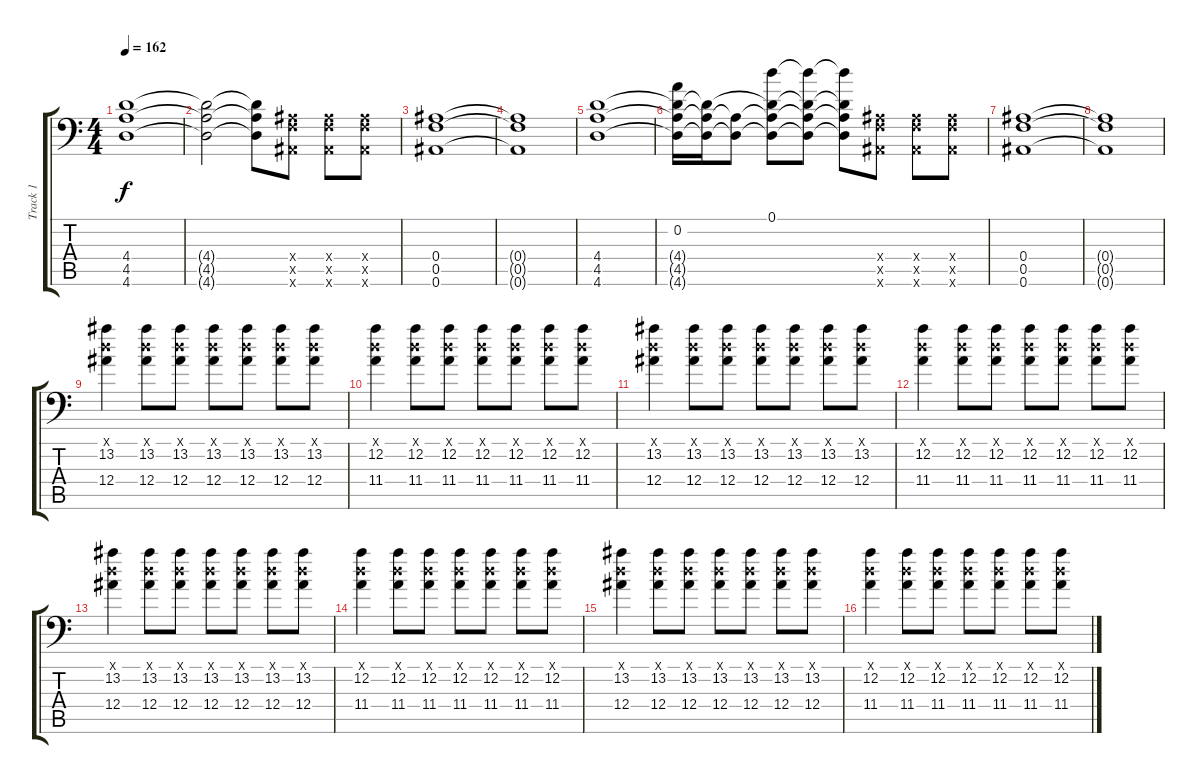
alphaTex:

\track ("Track 1" "Track 1") {instrument distortionguitar}
\staff {score tabs}
\tuning (D4 A3 F3 Bb2 F2 Bb1) {hide}
\ts (4 4)
\tempo 162
\clef f4
\ks c
(4.4 4.5 4.6).1{dy f} |
(4.4{t} 4.5{t} 4.6{t}).2 (4.4{t} 4.5{t} 4.6{t}).8 (0.4{x} 0.5{x} 0.6{x}).8 (0.4{x} 0.5{x} 0.6{x}).8 (0.4{x} 0.5{x} 0.6{x}).8 |
(0.4 0.5 0.6).1 |
(0.4{t} 0.5{t} 0.6{t}).1 |
(4.4 4.5 4.6).1 |
(0.2 4.4{t} 4.5{t} 4.6{t}).16 (4.4{t} 4.5{t} 4.6{t}).16 (4.5{t} 4.6{t}).8 (0.1 4.4{t} 4.5{t} 4.6{t}).8 (0.1{t} 4.4{t} 4.5{t} 4.6{t}).8 (0.1{t} 4.4{t} 4.5{t} 4.6{t}).8 (0.4{x} 0.5{x} 0.6{x}).8 (0.4{x} 0.5{x} 0.6{x}).8 (0.4{x} 0.5{x} 0.6{x}).8 |
(0.4 0.5 0.6).1 |
(0.4{t} 0.5{t} 0.6{t}).1 |
(0.1{x} 13.2 12.4).4 (0.1{x} 13.2 12.4).8 (0.1{x} 13.2 12.4).8 (0.1{x} 13.2 12.4).8 (0.1{x} 13.2 12.4).8 (0.1{x} 13.2 12.4).8 (0.1{x} 13.2 12.4).8 |
(0.1{x} 12.2 11.4).4 (0.1{x} 12.2 11.4).8 (0.1{x} 12.2 11.4).8 (0.1{x} 12.2 11.4).8 (0.1{x} 12.2 11.4).8 (0.1{x} 12.2 11.4).8 (0.1{x} 12.2 11.4).8 |
(0.1{x} 13.2 12.4).4 (0.1{x} 13.2 12.4).8 (0.1{x} 13.2 12.4).8 (0.1{x} 13.2 12.4).8 (0.1{x} 13.2 12.4).8 (0.1{x} 13.2 12.4).8 (0.1{x} 13.2 12.4).8 |
(0.1{x} 12.2 11.4).4 (0.1{x} 12.2 11.4).8 (0.1{x} 12.2 11.4).8 (0.1{x} 12.2 11.4).8 (0.1{x} 12.2 11.4).8 (0.1{x} 12.2 11.4).8 (0.1{x} 12.2 11.4).8 |
(0.1{x} 13.2 12.4).4 (0.1{x} 13.2 12.4).8 (0.1{x} 13.2 12.4).8 (0.1{x} 13.2 12.4).8 (0.1{x} 13.2 12.4).8 (0.1{x} 13.2 12.4).8 (0.1{x} 13.2 12.4).8 |
(0.1{x} 12.2 11.4).4 (0.1{x} 12.2 11.4).8 (0.1{x} 12.2 11.4).8 (0.1{x} 12.2 11.4).8 (0.1{x} 12.2 11.4).8 (0.1{x} 12.2 11.4).8 (0.1{x} 12.2 11.4).8 |
(0.1{x} 13.2 12.4).4 (0.1{x} 13.2 12.4).8 (0.1{x} 13.2 12.4).8 (0.1{x} 13.2 12.4).8 (0.1{x} 13.2 12.4).8 (0.1{x} 13.2 12.4).8 (0.1{x} 13.2 12.4).8 |
(0.1{x} 12.2 11.4).4 (0.1{x} 12.2 11.4).8 (0.1{x} 12.2 11.4).8 (0.1{x} 12.2 11.4).8 (0.1{x} 12.2 11.4).8 (0.1{x} 12.2 11.4).8 (0.1{x} 12.2 11.4).8
